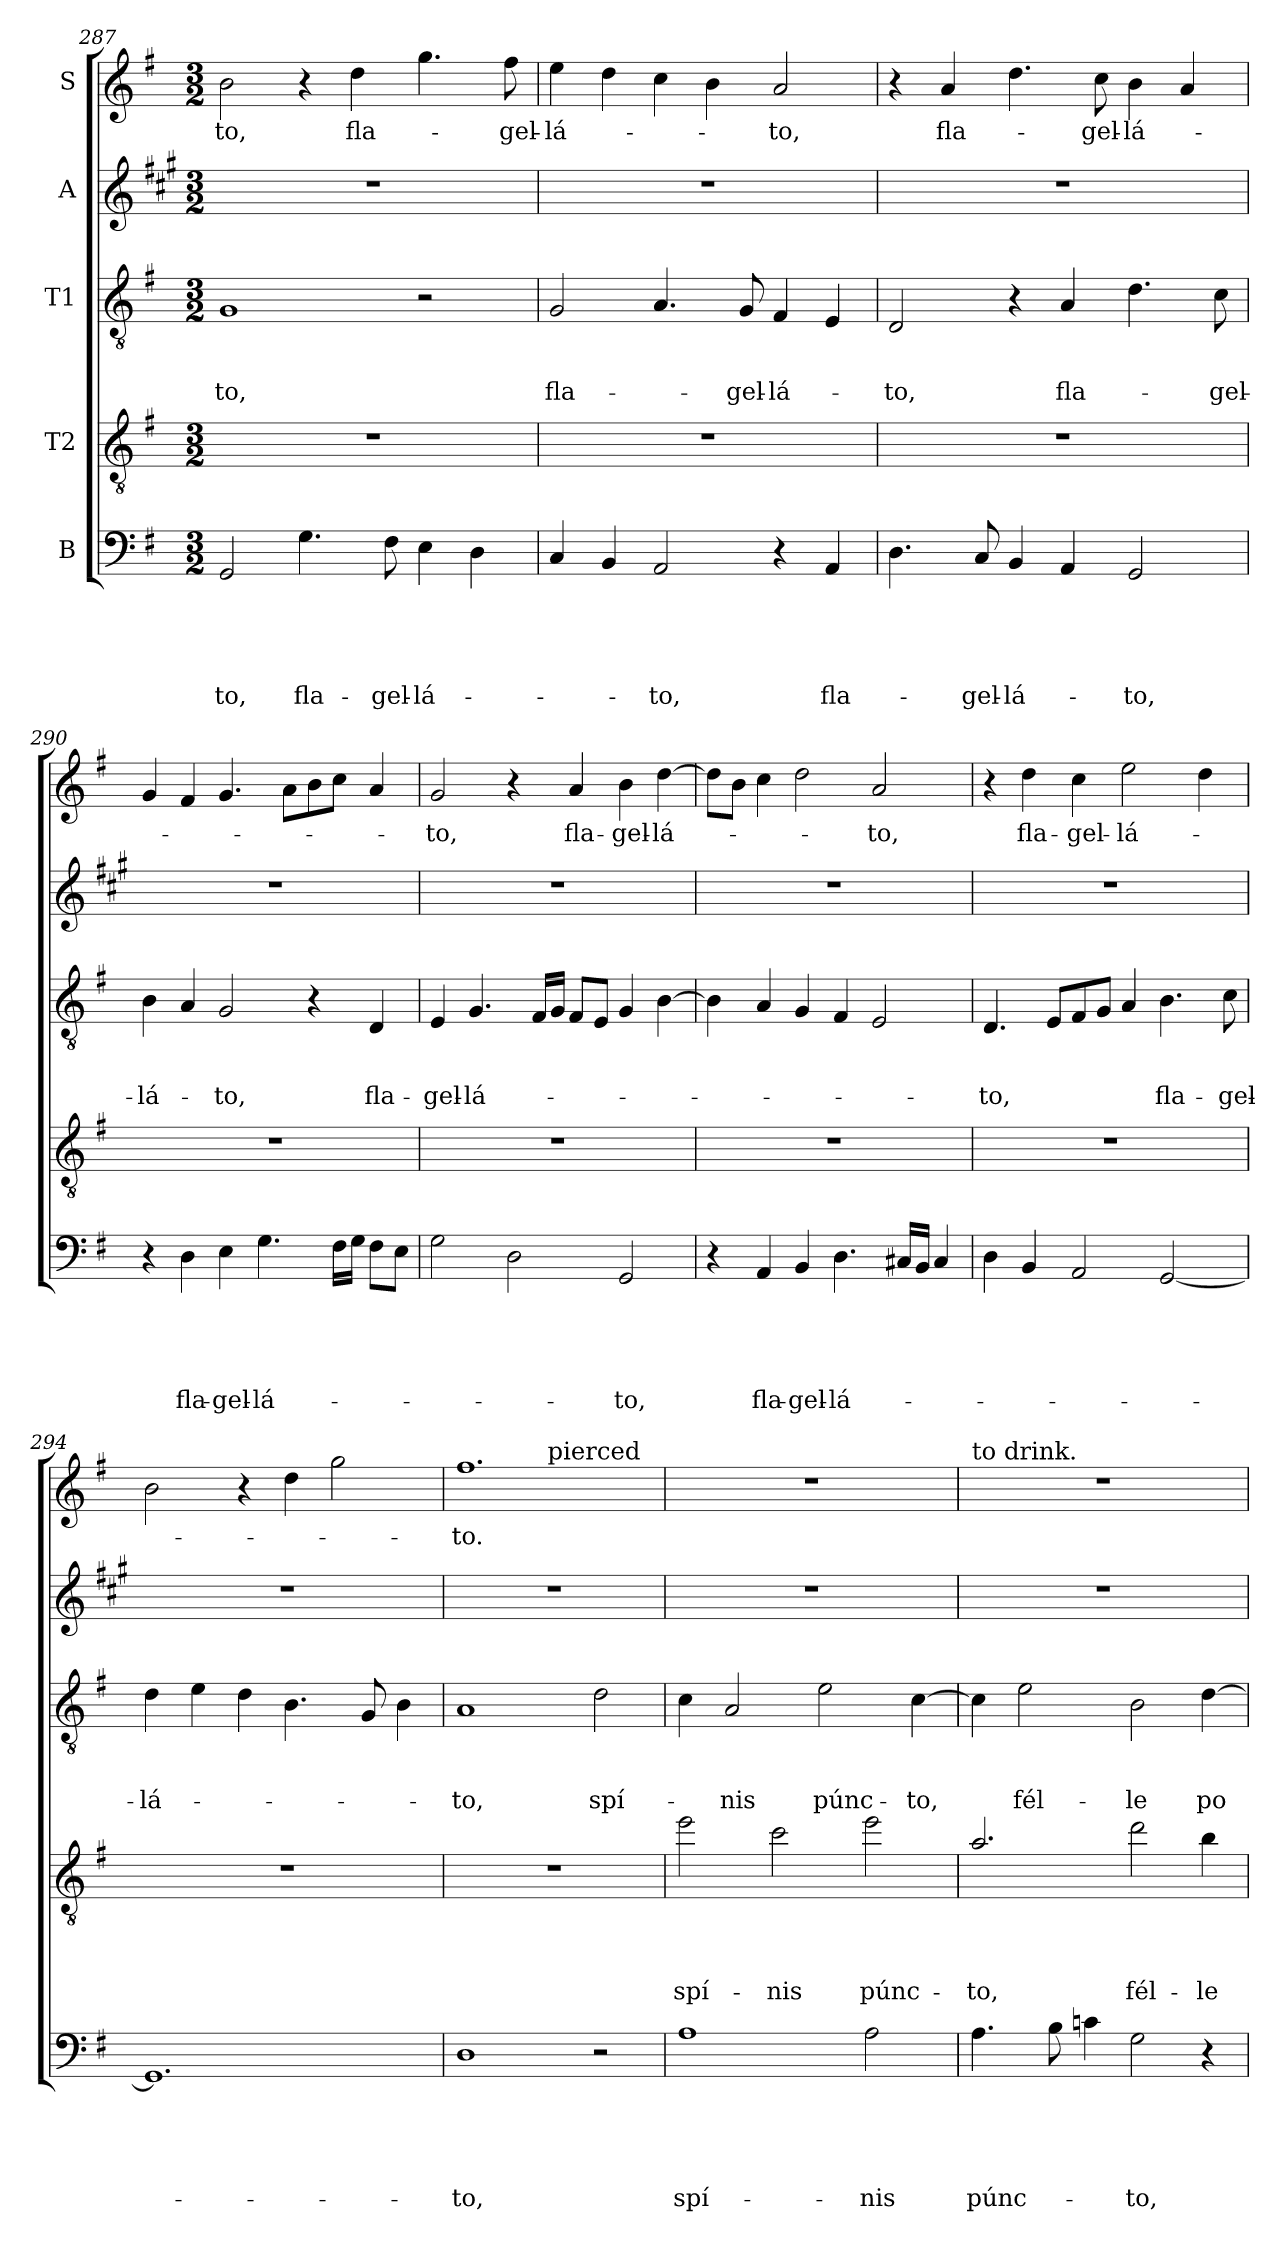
**kern	**text	**text	**text	**text	**text	**kern	**text	**text	**text	**text	**kern	**text	**text	**text	**kern	**kern	**text
*part5	*part5	*part5	*part5	*part5	*part5	*part4	*part4	*part4	*part4	*part4	*part3	*part3	*part3	*part3	*part2	*part1	*part1
*staff5	*staff5	*staff5	*staff5	*staff5	*staff5	*staff4	*staff4	*staff4	*staff4	*staff4	*staff3	*staff3	*staff3	*staff3	*staff2	*staff1	*staff1
*I"B	*	*	*	*	*	*I"T2	*	*	*	*	*I"T1	*	*	*	*I"A	*I"S	*
!!LO:LB:g=z
*clefF4	*	*	*	*	*	*clefGv2	*	*	*	*	*clefGv2	*	*	*	*clefG2	*clefG2	*
*	*	*	*	*	*	*ITrd8c14	*	*	*	*	*	*	*	*	*ITrd1c2	*	*
*k[f#]	*	*	*	*	*	*k[f#]	*	*	*	*	*k[f#]	*	*	*	*k[f#]	*k[f#]	*
*G:	*	*	*	*	*	*G:	*	*	*	*	*G:	*	*	*	*G:	*G:	*
*M3/2	*	*	*	*	*	*M3/2	*	*	*	*	*M3/2	*	*	*	*M3/2	*M3/2	*
=287	=287	=287	=287	=287	=287	=287	=287	=287	=287	=287	=287	=287	=287	=287	=287	=287	=287
!	!	!	!	!	!LO:LY:b	!	!	!	!	!	!	!	!	!LO:LY:b	!	!	!LO:LY:b
2GG/	.	.	.	.	-to,	1.r	.	.	.	.	1G	.	.	-to,	1.r	2b\	-to,
!	!	!	!	!	!LO:LY:b	!	!	!	!	!	!	!	!	!	!	!	!
4.G\	.	.	.	.	fla-	.	.	.	.	.	.	.	.	.	.	4r	.
!	!	!	!	!	!	!	!	!	!	!	!	!	!	!	!	!	!LO:LY:b
.	.	.	.	.	.	.	.	.	.	.	.	.	.	.	.	4dd\	fla-
!	!	!	!	!	!LO:LY:b	!	!	!	!	!	!	!	!	!	!	!	!
8F#\	.	.	.	.	-gel-	.	.	.	.	.	.	.	.	.	.	.	.
!	!	!	!	!	!LO:LY:b	!	!	!	!	!	!	!	!	!	!	!	!
4E\	.	.	.	.	-lá-	.	.	.	.	.	2r	.	.	.	.	4.gg\	.
4D\	.	.	.	.	.	.	.	.	.	.	.	.	.	.	.	.	.
!	!	!	!	!	!	!	!	!	!	!	!	!	!	!	!	!	!LO:LY:b
.	.	.	.	.	.	.	.	.	.	.	.	.	.	.	.	8ff#\	-gel-
=288	=288	=288	=288	=288	=288	=288	=288	=288	=288	=288	=288	=288	=288	=288	=288	=288	=288
!	!	!	!	!	!	!	!	!	!	!	!	!	!	!LO:LY:b	!	!	!LO:LY:b
4C/	.	.	.	.	.	1.r	.	.	.	.	2G/	.	.	fla-	1.r	4ee\	-lá-
4BB/	.	.	.	.	.	.	.	.	.	.	.	.	.	.	.	4dd\	.
!	!	!	!	!	!LO:LY:b	!	!	!	!	!	!	!	!	!	!	!	!
2AA/	.	.	.	.	-to,	.	.	.	.	.	4.A/	.	.	.	.	4cc\	.
.	.	.	.	.	.	.	.	.	.	.	.	.	.	.	.	4b\	.
!	!	!	!	!	!	!	!	!	!	!	!	!	!	!LO:LY:b	!	!	!
.	.	.	.	.	.	.	.	.	.	.	8G/	.	.	-gel-	.	.	.
!	!	!	!	!	!	!	!	!	!	!	!	!	!	!LO:LY:b	!	!	!LO:LY:b
4r	.	.	.	.	.	.	.	.	.	.	4F#/	.	.	-lá-	.	2a/	-to,
!	!	!	!	!	!LO:LY:b	!	!	!	!	!	!	!	!	!	!	!	!
4AA/	.	.	.	.	fla-	.	.	.	.	.	4E/	.	.	.	.	.	.
=289	=289	=289	=289	=289	=289	=289	=289	=289	=289	=289	=289	=289	=289	=289	=289	=289	=289
!	!	!	!	!	!	!	!	!	!	!	!	!	!	!LO:LY:b	!	!	!
4.D\	.	.	.	.	.	1.r	.	.	.	.	2D/	.	.	-to,	1.r	4r	.
!	!	!	!	!	!	!	!	!	!	!	!	!	!	!	!	!	!LO:LY:b
.	.	.	.	.	.	.	.	.	.	.	.	.	.	.	.	4a/	fla-
!	!	!	!	!	!LO:LY:b	!	!	!	!	!	!	!	!	!	!	!	!
8C/	.	.	.	.	-gel-	.	.	.	.	.	.	.	.	.	.	.	.
!	!	!	!	!	!LO:LY:b	!	!	!	!	!	!	!	!	!	!	!	!
4BB/	.	.	.	.	-lá-	.	.	.	.	.	4r	.	.	.	.	4.dd\	.
!	!	!	!	!	!	!	!	!	!	!	!	!	!	!LO:LY:b	!	!	!
4AA/	.	.	.	.	.	.	.	.	.	.	4A/	.	.	fla-	.	.	.
!	!	!	!	!	!	!	!	!	!	!	!	!	!	!	!	!	!LO:LY:b
.	.	.	.	.	.	.	.	.	.	.	.	.	.	.	.	8cc\	-gel-
!	!	!	!	!	!LO:LY:b	!	!	!	!	!	!	!	!	!	!	!	!LO:LY:b
2GG/	.	.	.	.	-to,	.	.	.	.	.	4.d\	.	.	.	.	4b\	-lá-
.	.	.	.	.	.	.	.	.	.	.	.	.	.	.	.	4a/	.
!	!	!	!	!	!	!	!	!	!	!	!	!	!	!LO:LY:b	!	!	!
.	.	.	.	.	.	.	.	.	.	.	8c\	.	.	-gel-	.	.	.
=290	=290	=290	=290	=290	=290	=290	=290	=290	=290	=290	=290	=290	=290	=290	=290	=290	=290
!	!	!	!	!	!	!	!	!	!	!	!	!	!	!LO:LY:b	!	!	!
4r	.	.	.	.	.	1.r	.	.	.	.	4B\	.	.	-lá-	1.r	4g/	.
!	!	!	!	!	!LO:LY:b	!	!	!	!	!	!	!	!	!	!	!	!
4D\	.	.	.	.	fla-	.	.	.	.	.	4A/	.	.	.	.	4f#/	.
!	!	!	!	!	!LO:LY:b	!	!	!	!	!	!	!	!	!LO:LY:b	!	!	!
4E\	.	.	.	.	-gel-	.	.	.	.	.	2G/	.	.	-to,	.	4.g/	.
!	!	!	!	!	!LO:LY:b	!	!	!	!	!	!	!	!	!	!	!	!
4.G\	.	.	.	.	-lá-	.	.	.	.	.	.	.	.	.	.	.	.
.	.	.	.	.	.	.	.	.	.	.	.	.	.	.	.	8a\L	.
.	.	.	.	.	.	.	.	.	.	.	4r	.	.	.	.	8b\	.
16F#\LL	.	.	.	.	.	.	.	.	.	.	.	.	.	.	.	8cc\J	.
16G\JJ	.	.	.	.	.	.	.	.	.	.	.	.	.	.	.	.	.
!	!	!	!	!	!	!	!	!	!	!	!	!	!	!LO:LY:b	!	!	!
8F#\L	.	.	.	.	.	.	.	.	.	.	4D/	.	.	fla-	.	4a/	.
8E\J	.	.	.	.	.	.	.	.	.	.	.	.	.	.	.	.	.
!!LO:PB:g=z
=291	=291	=291	=291	=291	=291	=291	=291	=291	=291	=291	=291	=291	=291	=291	=291	=291	=291
!	!	!	!	!	!	!	!	!	!	!	!	!	!	!LO:LY:b	!	!	!LO:LY:b
2G\	.	.	.	.	.	1.r	.	.	.	.	4E/	.	.	-gel-	1.r	2g/	-to,
!	!	!	!	!	!	!	!	!	!	!	!	!	!	!LO:LY:b	!	!	!
.	.	.	.	.	.	.	.	.	.	.	4.G/	.	.	-lá-	.	.	.
2D\	.	.	.	.	.	.	.	.	.	.	.	.	.	.	.	4r	.
.	.	.	.	.	.	.	.	.	.	.	16F#/LL	.	.	.	.	.	.
.	.	.	.	.	.	.	.	.	.	.	16G/JJ	.	.	.	.	.	.
!	!	!	!	!	!	!	!	!	!	!	!	!	!	!	!	!	!LO:LY:b
.	.	.	.	.	.	.	.	.	.	.	8F#/L	.	.	.	.	4a/	fla-
.	.	.	.	.	.	.	.	.	.	.	8E/J	.	.	.	.	.	.
!	!	!	!	!	!LO:LY:b	!	!	!	!	!	!	!	!	!	!	!	!LO:LY:b
2GG/	.	.	.	.	-to,	.	.	.	.	.	4G/	.	.	.	.	4b\	-gel-
!	!	!	!	!	!	!	!	!	!	!	!	!	!	!	!	!	!LO:LY:b
.	.	.	.	.	.	.	.	.	.	.	[4B\	.	.	.	.	[4dd\	-lá-
=292	=292	=292	=292	=292	=292	=292	=292	=292	=292	=292	=292	=292	=292	=292	=292	=292	=292
4r	.	.	.	.	.	1.r	.	.	.	.	4B\]	.	.	.	1.r	8dd\L]	.
.	.	.	.	.	.	.	.	.	.	.	.	.	.	.	.	8b\J	.
!	!	!	!	!	!LO:LY:b	!	!	!	!	!	!	!	!	!	!	!	!
4AA/	.	.	.	.	fla-	.	.	.	.	.	4A/	.	.	.	.	4cc\	.
!	!	!	!	!	!LO:LY:b	!	!	!	!	!	!	!	!	!	!	!	!
4BB/	.	.	.	.	-gel-	.	.	.	.	.	4G/	.	.	.	.	2dd\	.
!	!	!	!	!	!LO:LY:b	!	!	!	!	!	!	!	!	!	!	!	!
4.D\	.	.	.	.	-lá-	.	.	.	.	.	4F#/	.	.	.	.	.	.
!	!	!	!	!	!	!	!	!	!	!	!	!	!	!	!	!	!LO:LY:b
.	.	.	.	.	.	.	.	.	.	.	2E/	.	.	.	.	2a/	-to,
16C#/LL	.	.	.	.	.	.	.	.	.	.	.	.	.	.	.	.	.
16BB/JJ	.	.	.	.	.	.	.	.	.	.	.	.	.	.	.	.	.
4C#/	.	.	.	.	.	.	.	.	.	.	.	.	.	.	.	.	.
=293	=293	=293	=293	=293	=293	=293	=293	=293	=293	=293	=293	=293	=293	=293	=293	=293	=293
!	!	!	!	!	!	!	!	!	!	!	!	!	!	!LO:LY:b	!	!	!
4D\	.	.	.	.	.	1.r	.	.	.	.	4.D/	.	.	-to,	1.r	4r	.
!	!	!	!	!	!	!	!	!	!	!	!	!	!	!	!	!	!LO:LY:b
4BB/	.	.	.	.	.	.	.	.	.	.	.	.	.	.	.	4dd\	fla-
.	.	.	.	.	.	.	.	.	.	.	8E/L	.	.	.	.	.	.
!	!	!	!	!	!	!	!	!	!	!	!	!	!	!	!	!	!LO:LY:b
2AA/	.	.	.	.	.	.	.	.	.	.	8F#/	.	.	.	.	4cc\	-gel-
.	.	.	.	.	.	.	.	.	.	.	8G/J	.	.	.	.	.	.
!	!	!	!	!	!	!	!	!	!	!	!	!	!	!	!	!	!LO:LY:b
.	.	.	.	.	.	.	.	.	.	.	4A/	.	.	.	.	2ee\	-lá-
!	!	!	!	!	!	!	!	!	!	!	!	!	!	!LO:LY:b	!	!	!
[2GG/	.	.	.	.	.	.	.	.	.	.	4.B\	.	.	fla-	.	.	.
.	.	.	.	.	.	.	.	.	.	.	.	.	.	.	.	4dd\	.
!	!	!	!	!	!	!	!	!	!	!	!	!	!	!LO:LY:b	!	!	!
.	.	.	.	.	.	.	.	.	.	.	8c\	.	.	-gel-	.	.	.
=294	=294	=294	=294	=294	=294	=294	=294	=294	=294	=294	=294	=294	=294	=294	=294	=294	=294
!	!	!	!	!	!	!	!	!	!	!	!	!	!	!LO:LY:b	!	!	!
1.GG]	.	.	.	.	.	1.r	.	.	.	.	4d\	.	.	-lá-	1.r	2b\	.
.	.	.	.	.	.	.	.	.	.	.	4e\	.	.	.	.	.	.
.	.	.	.	.	.	.	.	.	.	.	4d\	.	.	.	.	4r	.
.	.	.	.	.	.	.	.	.	.	.	4.B\	.	.	.	.	4dd\	.
.	.	.	.	.	.	.	.	.	.	.	.	.	.	.	.	2gg\	.
.	.	.	.	.	.	.	.	.	.	.	8G/	.	.	.	.	.	.
.	.	.	.	.	.	.	.	.	.	.	4B\	.	.	.	.	.	.
!!LO:LB:g=z
=295	=295	=295	=295	=295	=295	=295	=295	=295	=295	=295	=295	=295	=295	=295	=295	=295	=295
!	!	!	!	!	!LO:LY:b	!	!	!	!	!	!	!	!	!LO:LY:b	!	!	!LO:LY:b
*	*	*	*	*	*	*	*	*	*	*	*	*	*	*	*	*^	*
1D	.	.	.	.	-to,	1.r	.	.	.	.	1A	.	.	-to,	1.r	1.ff#	2.ryy	-to.
!	!	!	!	!	!	!	!	!	!	!	!	!	!	!	!	!	!LO:TX:a:t=pierced	!
.	.	.	.	.	.	.	.	.	.	.	.	.	.	.	.	.	2.ryy	.
!	!	!	!	!	!	!	!	!	!	!	!	!	!	!LO:LY:b	!	!	!	!
2r	.	.	.	.	.	.	.	.	.	.	2d\	.	.	spí-	.	.	.	.
=296	=296	=296	=296	=296	=296	=296	=296	=296	=296	=296	=296	=296	=296	=296	=296	=296	=296	=296
!	!	!	!	!	!	!	!	!	!	!	!	!	!	!	!	!LO:TX:a:t=by thorns, given gall	!	!
!	!	!	!	!	!LO:LY:b	!	!	!	!	!LO:LY:b	!	!	!	!	!	!	!	!
*	*	*	*	*	*	*	*	*	*	*	*	*	*	*	*	*v	*v	*
1A	.	.	.	.	spí-	2e\	.	.	.	spí-	4c\	.	.	.	1.r	1.r	.
!	!	!	!	!	!	!	!	!	!	!	!	!	!	!LO:LY:b	!	!	!
.	.	.	.	.	.	.	.	.	.	.	2A/	.	.	-nis	.	.	.
!	!	!	!	!	!	!	!	!	!	!LO:LY:b	!	!	!	!	!	!	!
.	.	.	.	.	.	2c\	.	.	.	-nis	.	.	.	.	.	.	.
!	!	!	!	!	!	!	!	!	!	!	!	!	!	!LO:LY:b	!	!	!
.	.	.	.	.	.	.	.	.	.	.	2e\	.	.	púnc-	.	.	.
!	!	!	!	!	!LO:LY:b	!	!	!	!	!LO:LY:b	!	!	!	!	!	!	!
2A\	.	.	.	.	-nis	2e\	.	.	.	púnc-	.	.	.	.	.	.	.
!	!	!	!	!	!	!	!	!	!	!	!	!	!	!LO:LY:b	!	!	!
.	.	.	.	.	.	.	.	.	.	.	[4c\	.	.	-to,	.	.	.
=297	=297	=297	=297	=297	=297	=297	=297	=297	=297	=297	=297	=297	=297	=297	=297	=297	=297
!	!	!	!	!	!	!	!	!	!	!	!	!	!	!	!	!LO:TX:a:t=to drink.	!
!	!	!	!	!	!LO:LY:b	!	!	!	!	!LO:LY:b	!	!	!	!	!	!	!
4.A\	.	.	.	.	púnc-	2.A/	.	.	.	-to,	4c\]	.	.	.	1.r	1.r	.
!	!	!	!	!	!	!	!	!	!	!	!	!	!	!LO:LY:b	!	!	!
.	.	.	.	.	.	.	.	.	.	.	2e\	.	.	fél-	.	.	.
8B\	.	.	.	.	.	.	.	.	.	.	.	.	.	.	.	.	.
4cn\	.	.	.	.	.	.	.	.	.	.	.	.	.	.	.	.	.
!	!	!	!	!	!LO:LY:b	!	!	!	!	!LO:LY:b	!	!	!	!LO:LY:b	!	!	!
2G\	.	.	.	.	-to,	2d\	.	.	.	fél-	2B\	.	.	-le	.	.	.
!	!	!	!	!	!	!	!	!	!	!LO:LY:b	!	!	!	!LO:LY:b	!	!	!
4r	.	.	.	.	.	4B\	.	.	.	-le	[4d\	.	.	po-	.	.	.
=	=	=	=	=	=	=	=	=	=	=	=	=	=	=	=	=	=
*-	*-	*-	*-	*-	*-	*-	*-	*-	*-	*-	*-	*-	*-	*-	*-	*-	*-
